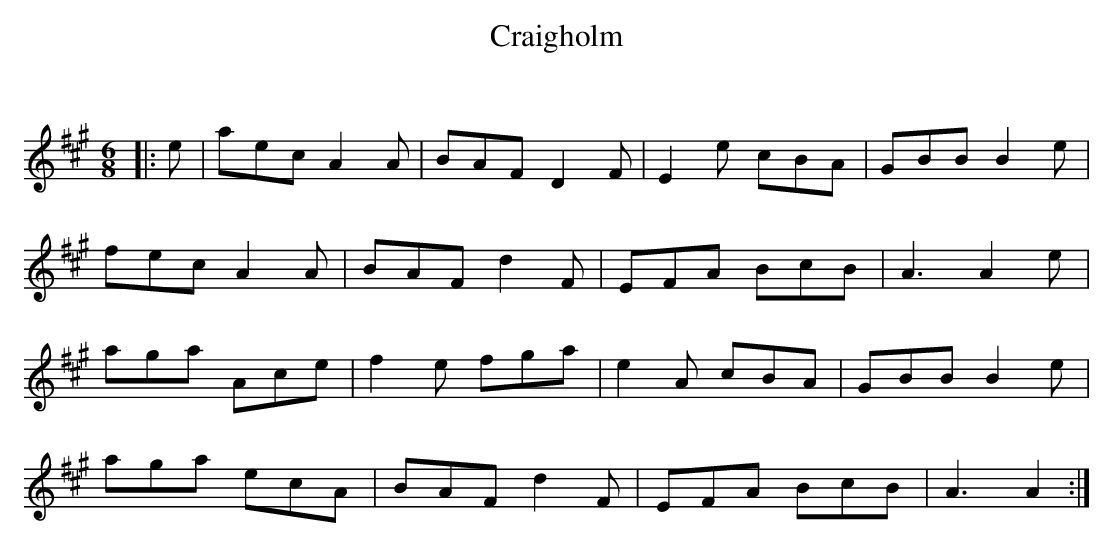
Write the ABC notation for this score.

X:1
T: Craigholm
C:
Q:180
K:A
M:6/8
L:1/16
|:e2|a2e2c2 A4A2|B2A2F2 D4F2|E4e2 c2B2A2|G2B2B2 B4e2|
f2e2c2 A4A2|B2A2F2 d4F2|E2F2A2 B2c2B2|A6 A4e2|
a2g2a2 A2c2e2|f4e2 f2g2a2|e4A2 c2B2A2|G2B2B2 B4e2|
a2g2a2 e2c2A2|B2A2F2 d4F2|E2F2A2 B2c2B2|A6 A4:|
